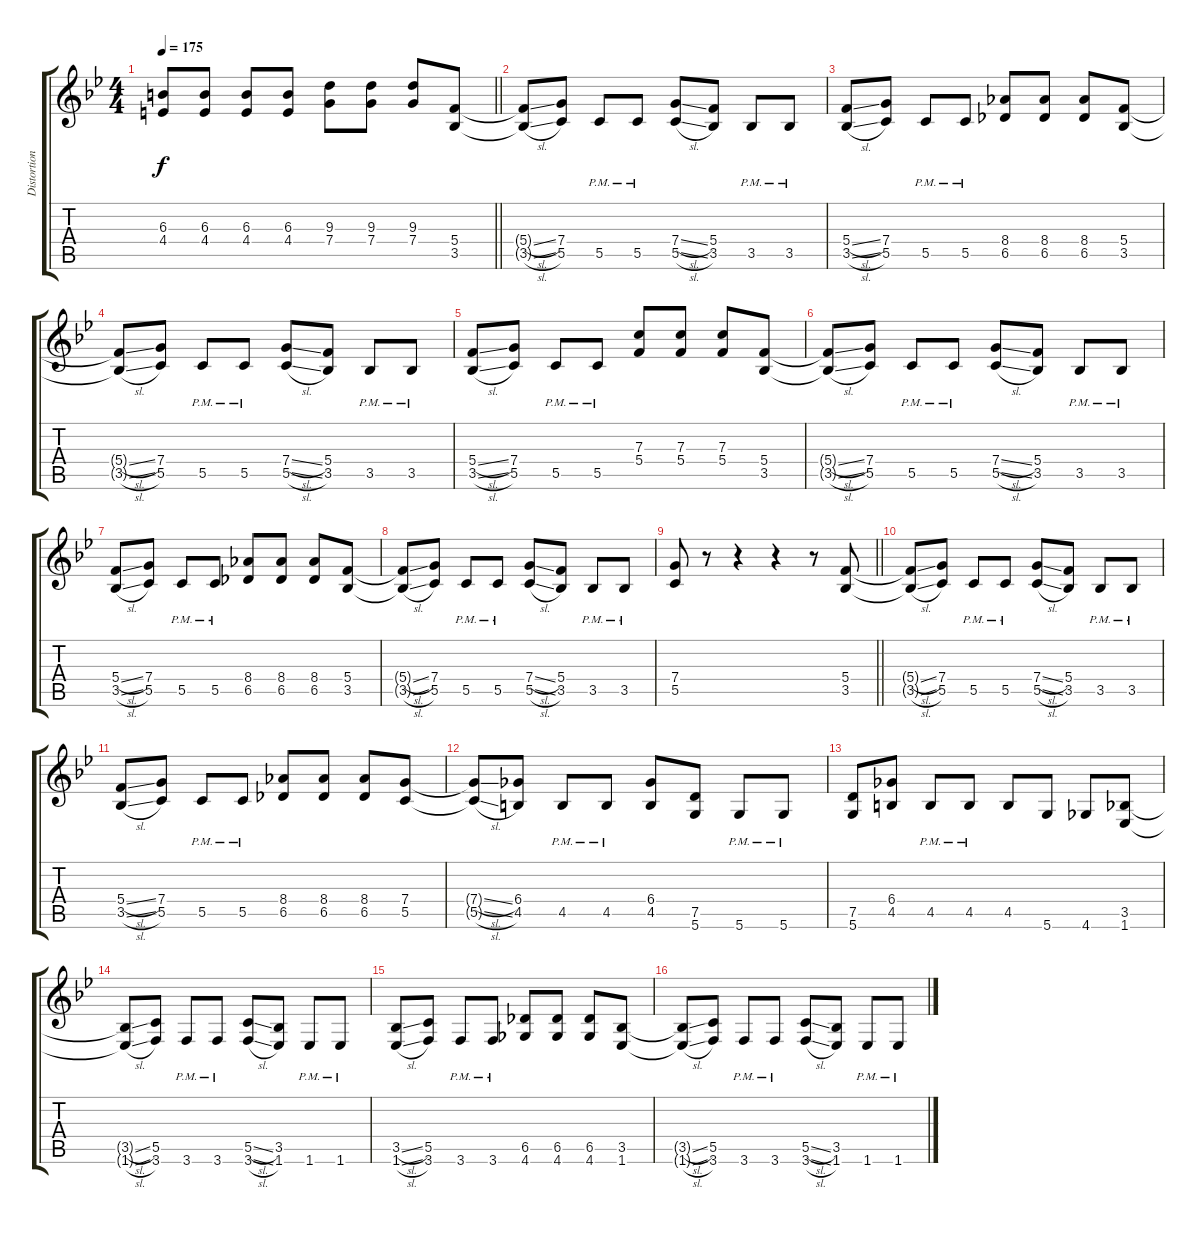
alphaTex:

\track ("Distortion Guitar" "Distortion") {instrument distortionguitar}
\staff {score tabs}
\tuning (D4 A3 F3 C3 G2 D2) {hide}
\ts (4 4)
\tempo 175
\clef g2
\barLineRight lightlight
\ks bb
(6.3{t} 4.4{t}).8{dy f} (6.3 4.4).8 (6.3 4.4).8 (6.3 4.4).8 (9.3 7.4).8 (9.3 7.4).8 (9.3 7.4).8 (5.4 3.5).8 |
(5.4{sl t} 3.5{sl t}).8 (7.4 5.5).8 5.5{pm}.8 5.5{pm}.8 (7.4{sl} 5.5{sl}).8 (5.4 3.5).8 3.5{pm}.8 3.5{pm}.8 |
(5.4{sl} 3.5{sl}).8 (7.4 5.5).8 5.5{pm}.8 5.5{pm}.8 (8.4 6.5).8 (8.4 6.5).8 (8.4 6.5).8 (5.4 3.5).8 |
(5.4{sl t} 3.5{sl t}).8 (7.4 5.5).8 5.5{pm}.8 5.5{pm}.8 (7.4{sl} 5.5{sl}).8 (5.4 3.5).8 3.5{pm}.8 3.5{pm}.8 |
(5.4{sl} 3.5{sl}).8 (7.4 5.5).8 5.5{pm}.8 5.5{pm}.8 (7.3 5.4).8 (7.3 5.4).8 (7.3 5.4).8 (5.4 3.5).8 |
(5.4{sl t} 3.5{sl t}).8 (7.4 5.5).8 5.5{pm}.8 5.5{pm}.8 (7.4{sl} 5.5{sl}).8 (5.4 3.5).8 3.5{pm}.8 3.5{pm}.8 |
(5.4{sl} 3.5{sl}).8 (7.4 5.5).8 5.5{pm}.8 5.5{pm}.8 (8.4 6.5).8 (8.4 6.5).8 (8.4 6.5).8 (5.4 3.5).8 |
(5.4{sl t} 3.5{sl t}).8 (7.4 5.5).8 5.5{pm}.8 5.5{pm}.8 (7.4{sl} 5.5{sl}).8 (5.4 3.5).8 3.5{pm}.8 3.5{pm}.8 |
\barLineRight lightlight
(7.4 5.5).8 r.8 r.4 r.4 r.8 (5.4 3.5).8 |
(5.4{sl t} 3.5{sl t}).8 (7.4 5.5).8 5.5{pm}.8 5.5{pm}.8 (7.4{sl} 5.5{sl}).8 (5.4 3.5).8 3.5{pm}.8 3.5{pm}.8 |
(5.4{sl} 3.5{sl}).8 (7.4 5.5).8 5.5{pm}.8 5.5{pm}.8 (8.4 6.5).8 (8.4 6.5).8 (8.4 6.5).8 (7.4 5.5).8 |
(7.4{sl t} 5.5{sl t}).8 (6.4 4.5).8 4.5{pm}.8 4.5{pm}.8 (6.4 4.5).8 (7.5 5.6).8 5.6{pm}.8 5.6{pm}.8 |
(7.5 5.6).8 (6.4 4.5).8 4.5{pm}.8 4.5{pm}.8 4.5.8 5.6.8 4.6.8 (3.5 1.6).8 |
(3.5{sl t} 1.6{sl t}).8 (5.5 3.6).8 3.6{pm}.8 3.6{pm}.8 (5.5{sl} 3.6{sl}).8 (3.5 1.6).8 1.6{pm}.8 1.6{pm}.8 |
(3.5{sl} 1.6{sl}).8 (5.5 3.6).8 3.6{pm}.8 3.6{pm}.8 (6.5 4.6).8 (6.5 4.6).8 (6.5 4.6).8 (3.5 1.6).8 |
(3.5{sl t} 1.6{sl t}).8 (5.5 3.6).8 3.6{pm}.8 3.6{pm}.8 (5.5{sl} 3.6{sl}).8 (3.5 1.6).8 1.6{pm}.8 1.6{pm}.8
